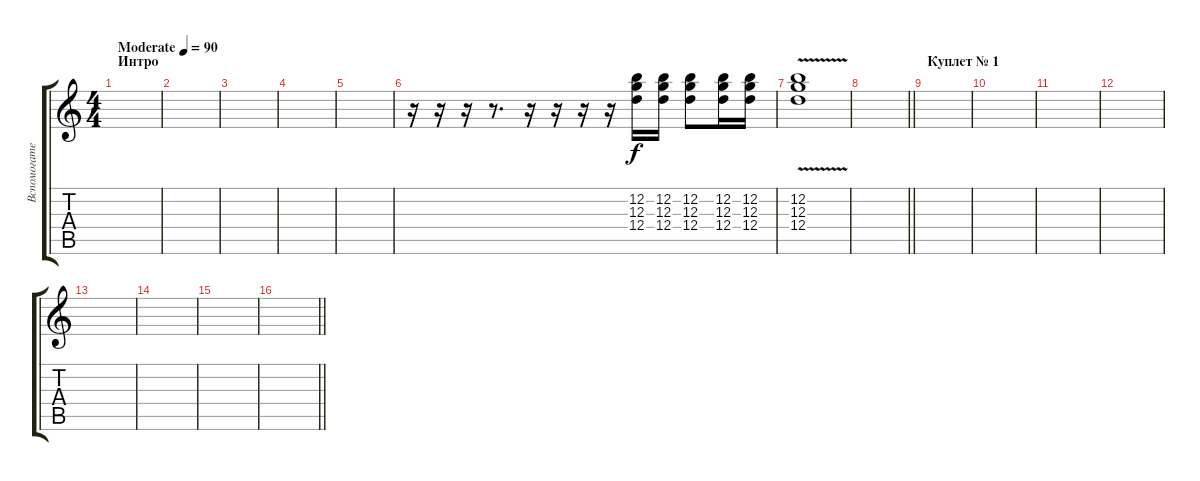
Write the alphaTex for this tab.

\track ("Вспомогательная Дорожка" "Вспомогате") {instrument distortionguitar}
\staff {score tabs}
\tuning (E4 B3 G3 D3 A2 E2) {hide}
\ts (4 4)
\section ("" "Интро")
\tempo (90 "Moderate")
\clef g2
\ks c
|
|
|
|
|
r.16 r.16 r.16 r.8{d} r.16 r.16 r.16 r.16 (12.2 12.3 12.4).16 (12.2 12.3 12.4).16 (12.2 12.3 12.4).8 (12.2 12.3 12.4).16 (12.2 12.3 12.4).16 |
(12.2{v} 12.3{v} 12.4{v}).1{volume 0} |
\barLineRight lightlight
|
\section ("" "Куплет № 1")
|
|
|
|
|
|
|
\barLineRight lightlight
